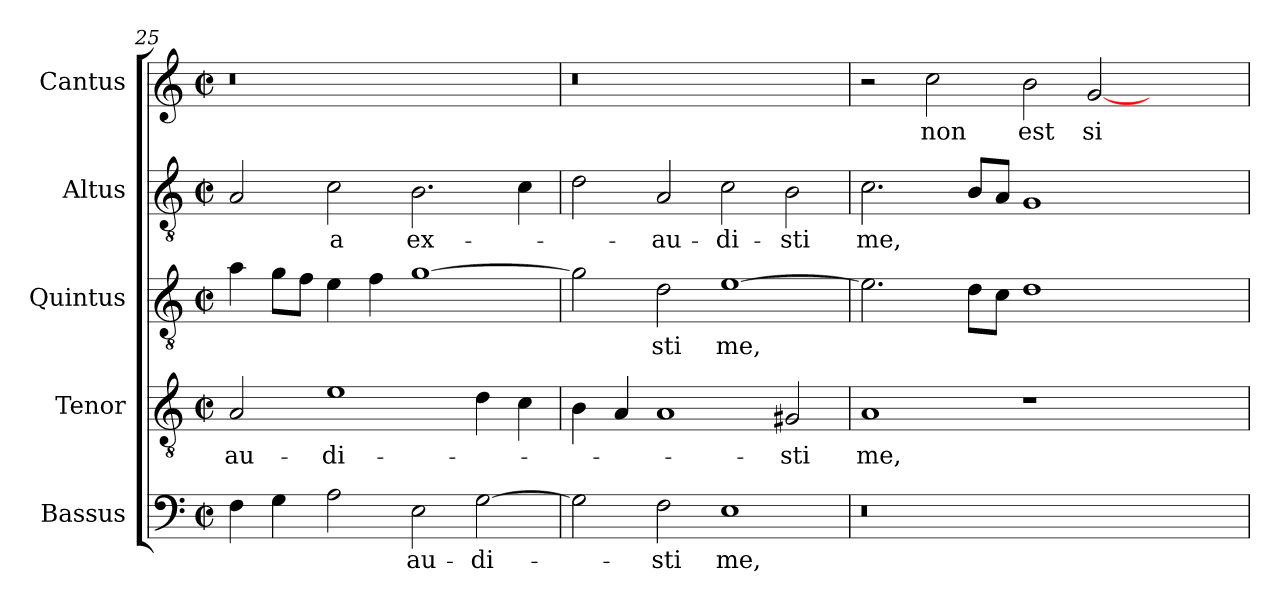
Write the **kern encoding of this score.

**kern	**text	**kern	**text	**kern	**text	**kern	**text	**kern	**text
*part5	*part5	*part4	*part4	*part3	*part3	*part2	*part2	*part1	*part1
*staff5	*staff5	*staff4	*staff4	*staff3	*staff3	*staff2	*staff2	*staff1	*staff1
*I"Bassus	*	*I"Tenor	*	*I"Quintus	*	*I"Altus	*	*I"Cantus	*
*clefF4	*	*clefGv2	*	*clefGv2	*	*clefGv2	*	*clefG2	*
*M2/2	*	*M2/2	*	*M2/2	*	*M2/2	*	*M2/2	*
*met(c|)	*	*met(c|)	*	*met(c|)	*	*met(c|)	*	*met(c|)	*
=25	=25	=25	=25	=25	=25	=25	=25	=25	=25
!	!	!	!LO:LY:b:cj	!	!	!	!	!	!
4F\	.	2A/	-au-	4a\	.	2A/	.	0r	.
4G\	.	.	.	8g\L	.	.	.	.	.
.	.	.	.	8f\J	.	.	.	.	.
!	!	!	!LO:LY:b:cj	!	!	!	!LO:LY:b:cj	!	!
2A\	.	1e	-di-	4e\	.	2c\	-a	.	.
.	.	.	.	4f\	.	.	.	.	.
!	!LO:LY:b:cj	!	!	!	!	!	!LO:LY:b:cj	!	!
2E\	-au-	.	.	[>1g	.	2.B\	ex-	.	.
!	!LO:LY:b:cj	!	!	!	!	!	!	!	!
[>2G\	-di-	4d\	.	.	.	.	.	.	.
.	.	4c\	.	.	.	4c\	.	.	.
=26	=26	=26	=26	=26	=26	=26	=26	=26	=26
2G\]	.	4B\	.	2g\]	.	2d\	.	0r	.
.	.	4A/	.	.	.	.	.	.	.
!	!LO:LY:b:cj	!	!	!	!LO:LY:b:cj	!	!LO:LY:b:cj	!	!
2F\	-sti	1A	.	2d\	sti	2A/	-au-	.	.
!	!LO:LY:b:cj	!	!	!	!LO:LY:b:cj	!	!LO:LY:b:cj	!	!
1E	me,	.	.	[>1e	me,	2c\	-di-	.	.
!	!	!	!LO:LY:b:cj	!	!	!	!LO:LY:b:cj	!	!
.	.	2G#X/	-sti	.	.	2B\	-sti	.	.
!!LO:LB:g=z
=27	=27	=27	=27	=27	=27	=27	=27	=27	=27
!	!	!	!LO:LY:b:cj	!	!	!	!LO:LY:b	!	!
0r	.	1A	me,	2.e\]	.	2.c\	me,	2r	.
!	!	!	!	!	!	!	!	!	!LO:LY:b:cj
.	.	.	.	.	.	.	.	2cc\	non
.	.	.	.	8d\L	.	8B/L	.	.	.
.	.	.	.	8c\J	.	8A/J	.	.	.
!	!	!LO:N:vis=1	!	!	!	!	!	!	!LO:LY:b:cj
.	.	0r	.	1d	.	1G	.	2b\	est
!	!	!	!	!	!	!	!	!	!LO:LY:b:cj
.	.	.	.	.	.	.	.	[<2g/	si-
1ryy	.	.	.	1ryy	.	1ryy	.	1ryy	.
=	=	=	=	=	=	=	=	=	=
*-	*-	*-	*-	*-	*-	*-	*-	*-	*-
